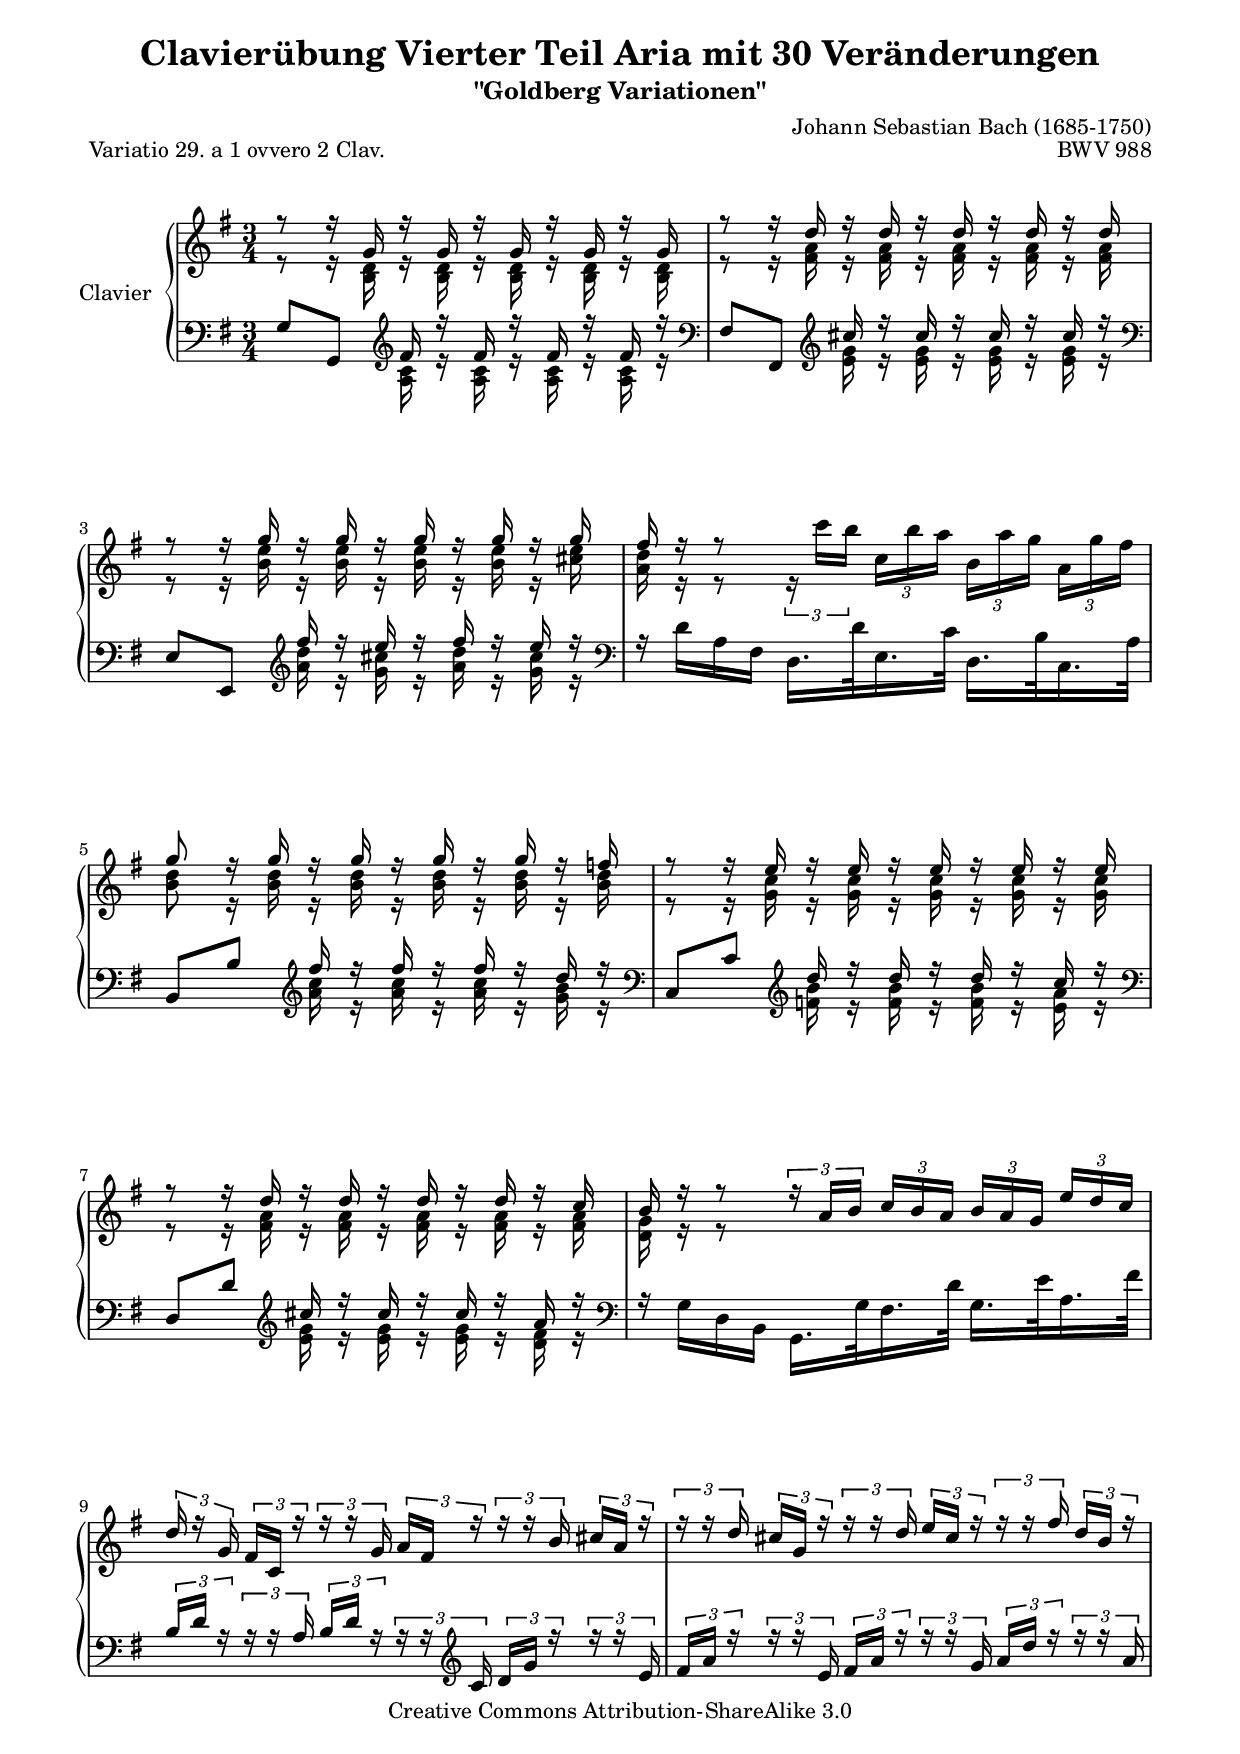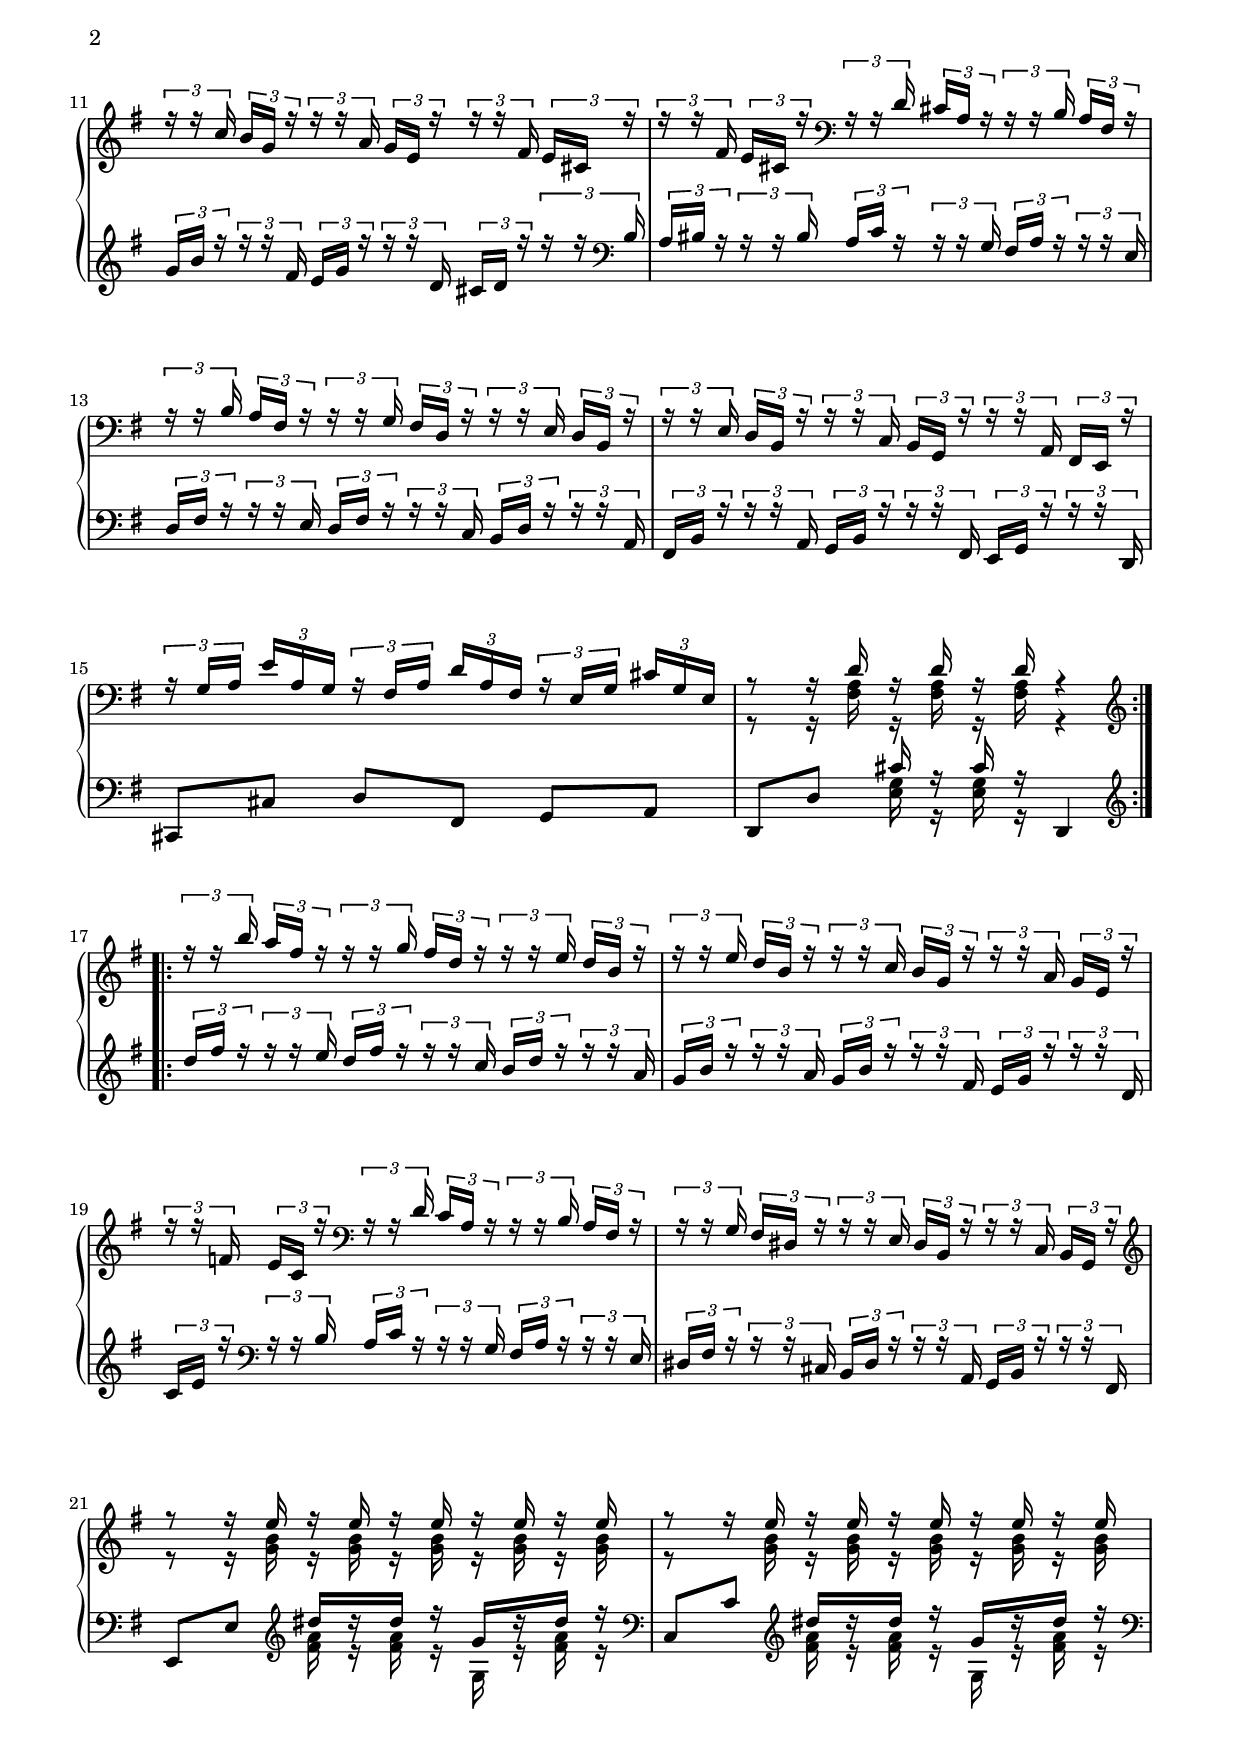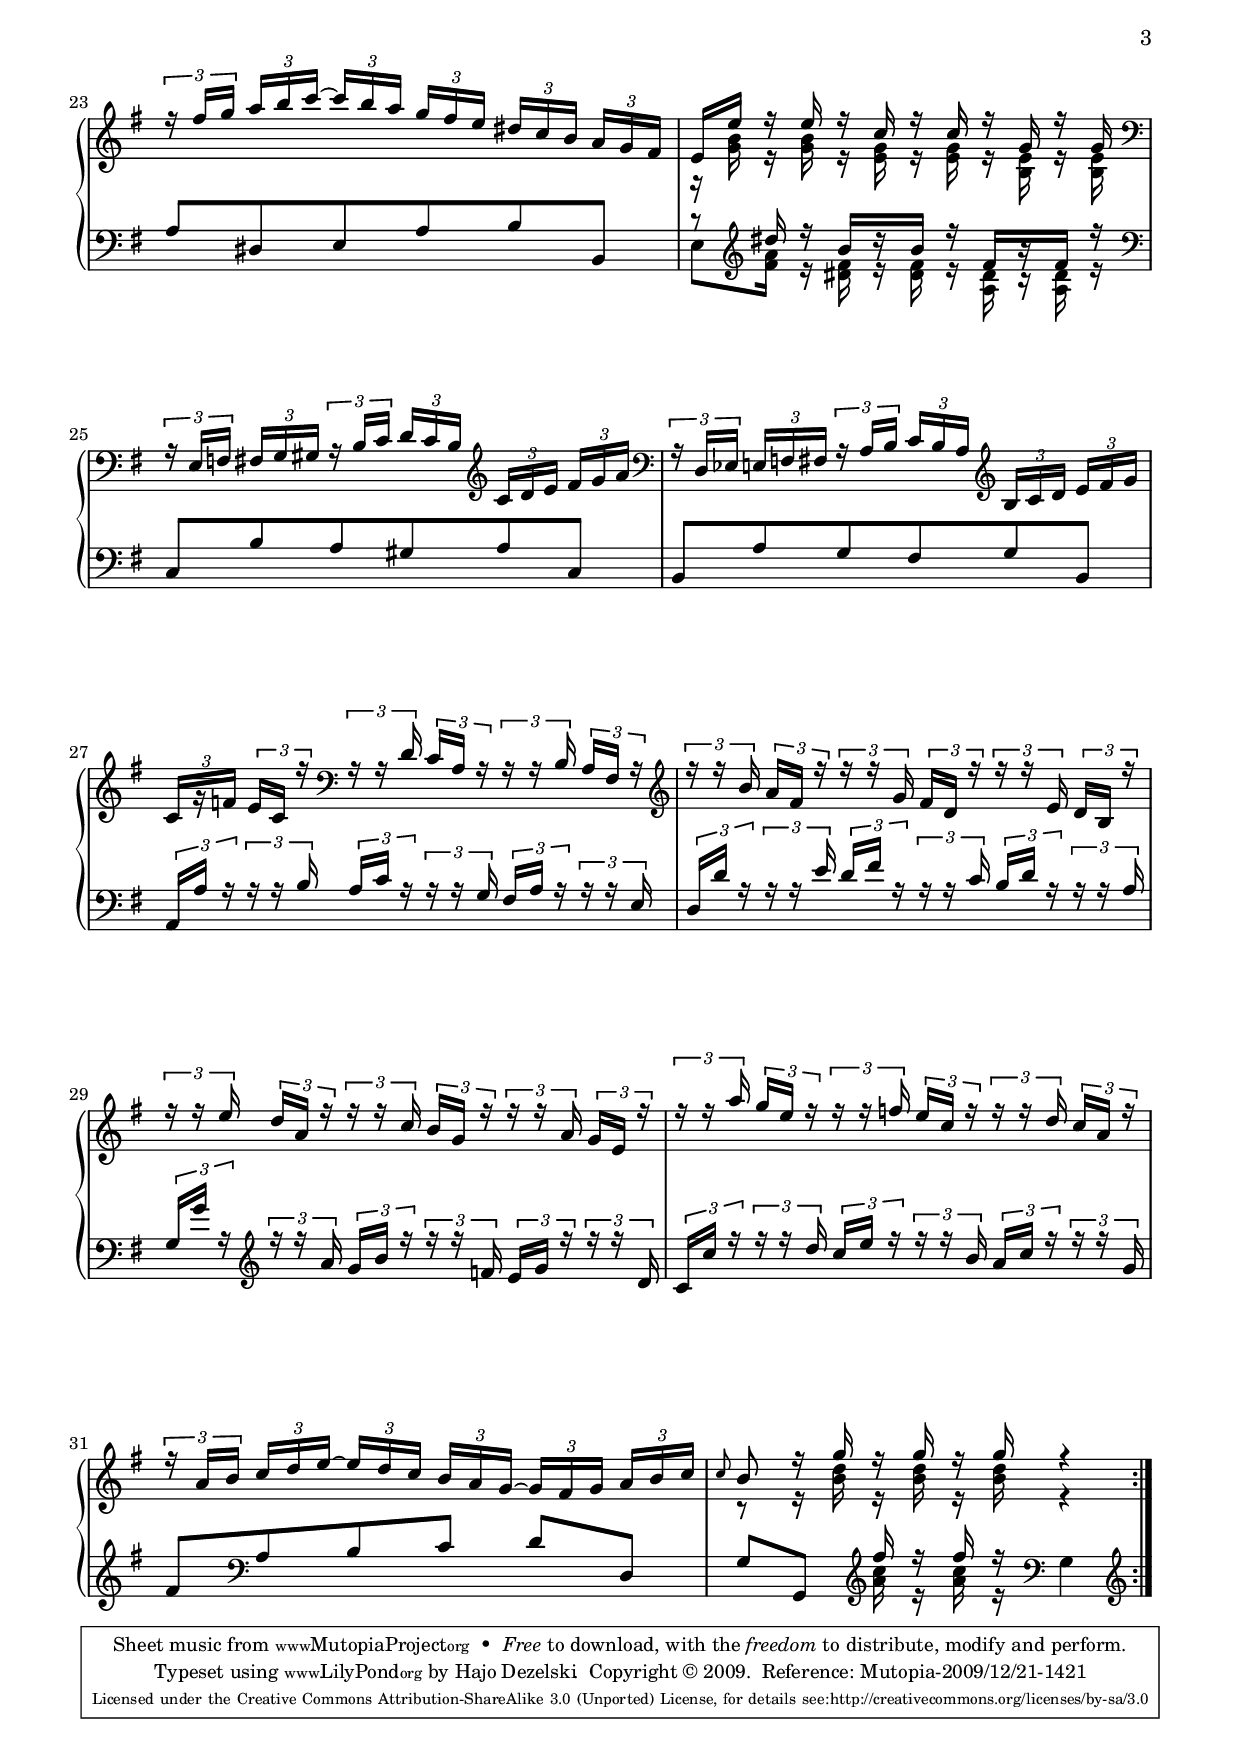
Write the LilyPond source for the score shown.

\version "2.13.9"

\paper {
 page-top-space = #0.0
 %indent = 0.0
 line-width = 18.0\cm
 ragged-bottom = ##f
 ragged-last-bottom = ##f
}

% #(set-default-paper-size "a4")

#(set-global-staff-size 19)

\header {
 title = "Clavierübung Vierter Teil Aria mit 30 Veränderungen"
 subtitle = "\"Goldberg Variationen\""
 piece = "Variatio 29. a 1 ovvero 2 Clav."
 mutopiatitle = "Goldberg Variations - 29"
 composer = "Johann Sebastian Bach (1685-1750)"
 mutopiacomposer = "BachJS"
 opus = "BWV 988"
 date = "1741"
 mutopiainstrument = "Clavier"
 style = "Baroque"
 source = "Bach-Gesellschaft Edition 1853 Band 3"
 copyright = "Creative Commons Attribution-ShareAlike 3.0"
 comment = "Notenverteilung wurde fuer die 2-Systeme optimiert"
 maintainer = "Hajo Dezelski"
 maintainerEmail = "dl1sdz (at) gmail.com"
	
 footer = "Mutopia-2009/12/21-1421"
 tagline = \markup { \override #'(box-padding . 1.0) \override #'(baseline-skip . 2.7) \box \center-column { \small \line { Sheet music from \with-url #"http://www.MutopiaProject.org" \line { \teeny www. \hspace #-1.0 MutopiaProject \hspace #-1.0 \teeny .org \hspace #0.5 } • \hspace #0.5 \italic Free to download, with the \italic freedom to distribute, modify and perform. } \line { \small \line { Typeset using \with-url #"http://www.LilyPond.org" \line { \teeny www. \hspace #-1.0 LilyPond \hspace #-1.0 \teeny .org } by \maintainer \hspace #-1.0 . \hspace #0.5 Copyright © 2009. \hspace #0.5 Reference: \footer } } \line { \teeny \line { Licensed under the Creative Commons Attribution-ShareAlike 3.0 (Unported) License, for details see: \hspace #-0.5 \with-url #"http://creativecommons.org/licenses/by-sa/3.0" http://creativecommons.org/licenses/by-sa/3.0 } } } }
}


sopranoOne = \relative a'' {
	\repeat volta 2 { %begin repeated section
		\stemUp
 		r8 r16 g,16 r16 g16 r16 g16 r16 g16 r16 g16 | % 1
		r8 r16 d'16 r16 d16 r16 d16 r16 d16 r16 d16 | % 2
		r8 r16 g16 r16 g16 r16 g16 r16 g16 r16 g16 | % 3
		fis16 r16 r8 s2 | % 4
		g8 r16 g16 r16 g16 r16 g16 r16 g16 r16 f16 | % 5
		r8 r16 e16 r16 e16 r16 e16 r16 e16 r16 e16 | % 6
		r8 r16 d16 r16 d16 r16 d16 r16 d16 r16 c16 | % 7
		b16 r16 r8 
		\times 2/3 { r16 a16 [ b ] }
		\times 2/3 { c16 [ b a ] }
		\times 2/3 { b16 [ a g ] }
		\times 2/3 { e'16 [ d c ] } | % 8
		\times 2/3 { d16 r16 g,16 }
		\times 2/3 { fis16 [ c16 ] r16 }
		\times 2/3 { r16 r16 g'16 }
		\times 2/3 { a16 [ fis16 ] r16 }
		\times 2/3 { r16 r16 b16 }
		\times 2/3 { cis16  [a16 ] r16 } | % 9
		\times 2/3 { r16 r16 d16 }
		\times 2/3 { cis16 [ g16 ] r16 }
		\times 2/3 { r16 r16 d'16 }
		\times 2/3 { e16 [ cis16 ] r16 }
		\times 2/3 { r16 r16 fis16 }
		\times 2/3 { d16 [ b16 ] r16 } | % 10
		\times 2/3 { r16 r16 c16 }
		\times 2/3 { b16 [ g16 ] r16 }
		\times 2/3 { r16 r16 a16 }
		\times 2/3 { g16 [ e16 ] r16 }
		\times 2/3 { r16 r16 fis16 }
		\times 2/3 { e16 [ cis16 ] r16 } | % 11
		\times 2/3 { r16 r16 fis16 }
		\times 2/3 { e16 [ cis16 ] r16 }
		\clef "bass" 
		\times 2/3 { r16 r16 d16 }
		\times 2/3 { cis16 [ a16 ] r16 }
		\times 2/3 { r16 r16 b16 }
		\times 2/3 { a16 [ fis16 ] r16 } | % 12
		\times 2/3 { r16 r16 b16 }
		\times 2/3 { a16 [ fis16 ] r16 }
		\times 2/3 { r16 r16 g16 }
		\times 2/3 { fis16 [ d16 ] r16 }
		\times 2/3 { r16 r16 e16 }
		\times 2/3 { d16 [ b16 ] r16 } | % 13
		\times 2/3 { r16 r16 e16 }
		\times 2/3 { d16 [ b16 ] r16 }
		\times 2/3 { r16 r16 c16 }
		\times 2/3 { b16 [ g16 ] r16 }
		\times 2/3 { r16 r16 a16 }
		\times 2/3 { fis16 [ e16 ] r16 } | % 14
		\times 2/3 { r16 g'16 [ a16 ] }
		\times 2/3 { e'16 [ a,16 g16 ] }
		\times 2/3 { r16 fis16 [ a16 ] }
		\times 2/3 { d16 [ a16 fis16 ] }
		\times 2/3 { r16 e16 [ g16 ] }
		\times 2/3 { cis16 [ g16 e16 ] } | % 15
		r8 r16 d'16 r16 d16 r16 d16 r4 | % 16
		\clef "treble" 
	} %end of repeated section
 
  	\repeat volta 2 { %begin repeated section
		\times 2/3 { r16 r16 b''16  }
		\times 2/3 { a16 [ fis16 ] r16 }
		\times 2/3 { r16 r16 g16  }
		\times 2/3 { fis16 [ d16 ] r16 }
		\times 2/3 { r16 r16 e16  }
		\times 2/3 { d16 [ b16 ] r16 } | % 17
		\times 2/3 { r16 r16 e16 }
		\times 2/3 { d16 [ b16 ] r16 }
		\times 2/3 { r16 r16 c16 }
		\times 2/3 { b16 [ g16 ] r16 }
		\times 2/3 { r16 r16 a16 }
		\times 2/3 { g16 [ e16 ] r16 } | % 18
		\times 2/3 { r16 r16 f16 }
		\times 2/3 { e16 [ c16 ] r16 }
		\clef "bass" \times 2/3 { r16 r16 d16 }
		\times 2/3 { c16 [ a16 ] r16 }
		\times 2/3 { r16 r16 b16  }
		\times 2/3 { a16 [ fis16 ] r16 } | % 19
		\times 2/3 { r16 r16 g16 }
		\times 2/3 { fis16 [ dis16 ] r16 }
		\times 2/3 { r16 r16 e16  }
		\times 2/3 { dis16 [ b16 ] r16 }
		\times 2/3 { r16 r16 c16 }
		\times 2/3 { b16 [ g16 ] r16 } \clef "treble" | % 20
		r8 r16 e'''16 r16 e16 r16 e16 r16 e16 r16 e16 | % 21
		r8 r16 e16 r16 e16 r16 e16 r16 e16 r16 e16 | % 22
		\times 2/3 { r16 fis16 [ g16 ] }
		\times 2/3 { a16 [b16 c16 ~ ] }
		\times 2/3 { c16 [ b16 a16] }
		\times 2/3 { g16 [ fis16 e16 ] }
		\times 2/3 { dis16 [ c16 b16 ] }
		\times 2/3 { a16 [g16 fis16 ] } | % 23
		e16 [ e'16 ] r16 e16 r16 c16 r16 c16 r16 g16 r16 g16 \clef "bass" | % 24
		\times 2/3 { r16 e,16 [ f16 ] }
		\times 2/3 { fis16 [ g16 gis16 ] }
		\times 2/3 { r16 b16 [ c16 ] }
		\times 2/3 { d16 c16 b16 ] } \clef "treble"
		\times 2/3 { c16 [ d16 e16 ]  }
		\times 2/3 { fis16[  g16 a16 ] } \clef "bass" | % 25		
		\times 2/3 { r16 d,,16 [ es16 ] }
		\times 2/3 { e16 [ f16 fis16 ] }
		\times 2/3 { r16 a16 [ b16 ] }
		\times 2/3 { c16 [ b16 a16 ] }
		\clef "treble" 
		\times 2/3 { b16 [ c16 d16 ] }
		\times 2/3 { e16 [ fis16 g16 ] } | % 26
		\times 2/3 { c,16 [ r16 f16 ] }
		\times 2/3 { e16 [c16 ] r16 }
		\clef "bass" \times 2/3 { r16 r16 d16  }
		\times 2/3 { c16 [ a16 ] r16 }
		\times 2/3 { r16 r16 b16 }
		\times 2/3 { a16 [ fis16 ] r16 } \clef "treble" | % 27
		\times 2/3 { r16 r16 b'16 }
		\times 2/3 { a16 [ fis16 ] r16 }
		\times 2/3 { r16 r16 g16 }
		\times 2/3 { fis16 [ d16 ] r16 }
		\times 2/3 { r16 r16 e16 }
		\times 2/3 { d16 [ b16 ] r16 } | % 28
		\times 2/3 { r16 r16 e'16 }
		\times 2/3 { d16 [ a16 ] r16 }
		\times 2/3 { r16 r16 c16 }
		\times 2/3 { b16 [ g16 ] r16 }
		\times 2/3 { r16 r16 a16 }
		\times 2/3 { g16 [ e16 ] r16 } | % 29
		\times 2/3 { r16 r16 a'16 }
		\times 2/3 { g16 [ e16 ] r16 }
		\times 2/3 { r16 r16 f16 }
		\times 2/3 { e16 [ c16 ] r16 }
		\times 2/3 { r16 r16 d16 }
		\times 2/3 { c16 [ a16 ] r16 } | % 30
		\times 2/3 { r16 a16 [ b16 ] }
		\times 2/3 { c16 [ d16 e16 ~] }
		\times 2/3 { e16 [ d16 c16 ] }
		\times 2/3 { b16 [ a16 g16 ~] }
		\times 2/3 { g16 [ fis16 g16 ] }
		\times 2/3 { a16 [ b16 c16 ] }| % 31
		\grace c8 b r16 g'16 r16 g16 r16 g16 r4 

 } %end repeated section
}

sopranoTwo = \relative c'' {
	\repeat volta 2 { %begin repeated section
		\stemDown
		r8 r16 <b, d>16 r16 <b d>16 r16 <b d>16 r16 <b d>16 r16 <b d>16 | % 1
		r8 r16 <fis' a>16 r16 <fis a>16 r16 <fis a>16 r16 <fis a>16 r16 <fis a>16 | % 2 
		r8 r16 <b e>16 r16 <b e>16 r16 <b e>16 r16 <b e>16 r16 <cis e>16 | % 3
		<a d>16 r16 r8 
		\times 2/3 { r16 c'16 [ b ] }
		\times 2/3 { c, [ b' a ]} 
		\times 2/3 { b, [ a' g] }
		\times 2/3 { a, [ g' fis ] } | % 4
		<b, d>8 r16 <b d>16 r16 <b d>16 r16 <b d>16 r16 <b d>16 r16 <b d>16 | % 5
		r8 r16 <g c>16 r16 <g c>16 r16 <g c>16 r16 <g c>16 r16 <g c>16 | % 6
		r8 r16 <fis a>16 r16 <fis a>16 r16 <fis a>16 r16 <fis a>16 r16 <fis a>16 | % 7
		<d g>16 r16 r8 s2 | % 8 
		s1*3/4 | % 9
		s1*3/4 | % 10
		s1*3/4 | % 11
		s1*3/4 \clef "bass" | % 12 fehler
		s1*3/4 | % 13
		s1*3/4 | % 14
		s1*3/4 | % 15
		r8 r16 <fis, a>16 r16 <fis a>16 r16 <fis a>16 r4 \clef "treble" | % 16

 } %end of repeated section
 \repeat volta 2 { %begin repeated section
	 	s1*3/4 | % 17
		s1*3/4 | % 18
		s1*3/4 | % 19
		s1*3/4 \clef "treble"  | % 20
		r8 r16 <g' b>16 r16 <g b>16 r16 <g b>16 r16 <g b>16 r16 <g b>16 | % 21
		r8 s16 <g b>16 r16 <g b>16 r16 <g b>16 r16 <g b>16 r16 <g b>16 | % 22
		s1*3/4 | % 23
		r16 <g b>16 r16 <g b>16 r16 <e g>16 r16 <e g>16 r16 <b e>16 r16 <b e>16 | % 24 
	 	s1*3/4 | % 25
		s1*3/4 | % 26
		s1*3/4 \clef "treble" | % 27
		s1*3/4 | % 28
		s1*3/4 | % 29
		s1*3/4 | % 30
	 	s1*3/4 | % 31		
		r8 r16 <b' d>16 r16 <b d>16 r16 <b d>16 r4 | % 32

 
 } %end repeated section
}

soprano = << \sopranoOne \\ \sopranoTwo>>

%%
%% Bass Clef
%% 

bassOne = \relative g {
	\repeat volta 2 { %begin repeated section
		\stemUp
		g8 [ g,8 ] \clef "treble" fis''16 r16 fis16 r16 fis16 r16 fis16 r16 \clef "bass" | % 1
		fis,8 [ fis,8 ] \clef "treble" cis'''16 r16 cis16 r16 cis16 r16 cis16 r16 \clef "bass" | % 2
		e,,8 [ e,8 ] \clef "treble" fis'''16 r16 e16 r16 fis16 r16 e16 r16 \clef "bass" | % 3
		\stemDown 
		r16 d,16 [ a16 fis16 ] d16. [ d'32 e,16. c'32 ] d,16. [ b'32 c,16. a'32 ] 
		\stemUp | % 4
		b,8 [b'8] \clef "treble" fis''16  r16 fis16  r16 fis16 r16 d16 r16 \clef "bass" | % 5
		c,,8 [c'8] \clef "treble" d'16 r16 d16 r16 d16 r16 c16 r16 \clef "bass" | % 6
		d,,8 [ d'8 ] \clef "treble" cis'16 r16 cis16 r16 cis16 r16 a16 r16 \clef "bass" | % 7
		\stemDown 
		r16 g,16 [ d16 b16 ] g16. [ g'32 fis16. d'32 ] g,16. [ e'32 a,16. fis'32 ] 
		\stemUp | % 8
		\times 2/3 { b,16 [ d16 ] r16 }
		\times 2/3 { r16 r16 a16 }
		\times 2/3 { b16 [ d16 ] r16 }
		\times 2/3 {r16 r16  \clef "treble" c16 }
		\times 2/3 { d16 [ g16 ] r16 }
		\times 2/3 { r16 r16 e16 } | % 9
		\times 2/3 { fis16 [ a ] r16 }
		\times 2/3 { r16 r16 e16 }
		\times 2/3 { fis16 [ a16 ] r16 }
		\times 2/3 { r16 r16 g16 }
		\times 2/3 { a16 [ d16 ] r16 }
		\times 2/3 { r16 r16 a16 } | % 10
		\times 2/3 { g16 [ b16 ] r16 }
		\times 2/3 { r16 r16 fis16 }
		\times 2/3 { e16 [ g16 ] r16 }
		\times 2/3 { r16 r16 d16 }
		\times 2/3 { cis16 [ d16 ] r16 }
		\times 2/3 { r16 r16 \clef "bass" b16 } | % 11
		\times 2/3 { a16 [ bis16 ] r16 }
		\times 2/3 { r16 r16 bis16  }
		\times 2/3 { a16 [ c16 ] r16 }
		\times 2/3 { r16 r16 g16 }
		\times 2/3 { fis16 [ a16 ] r16 }
		\times 2/3 { r16 r16 e16 } | % 12
		\times 2/3 { d16 [ fis16 ] r16 }
		\times 2/3 { r16 r16 e16 }
		\times 2/3 { d16 [ fis16 ] r16 }
		\times 2/3 { r16 r16 c16 }
		\times 2/3 { b16 [ d16 ] r16 }
		\times 2/3 { r16 r16 a16 } | % 13
		\times 2/3 { fis16 [ b16 ] r16 }
		\times 2/3 { r16 r16 a16 }
		\times 2/3 { g16 [ b16 ] r16 }
		\times 2/3 { r16 r16 fis16 }
		\times 2/3 { e16 [ g16 ] r16 }
		\times 2/3 { r16 r16 d16 } | % 14
		cis8 [ cis'8 ] d8 [ fis,8 ] g8 [ a8 ] | % 15
		d,8 [ d'8 ] cis'16  r16 cis16 r16 d,,4 | % 16

 } %end of repeated section
 
 	\repeat volta 2 { %begin repeated section
		\clef "treble" 
		\times 2/3 { d'''16 [ fis16] r16 }
		\times 2/3 { r16 r16 e16  }
		\times 2/3 { d16 [ fis16]  r16 }
		\times 2/3 { r16 r16 c16  }
		\times 2/3 { b16 [ d16 ] r16 }
		\times 2/3 { r16 r16 a16  } | % 17
		\times 2/3 { g16 [ b16 ] r16 }
		\times 2/3 { r16 r16 a16 }
		\times 2/3 { g16 [ b16 ] r16 }
		\times 2/3 { r16 r16 fis16 }
		\times 2/3 { e16 [ g16 ] r16 }
		\times 2/3 { r16 r16 d16 } | % 18
		\times 2/3 { c16 [ e16 ] r16 }
		\clef "bass" 
		\times 2/3 { r16 r16 b16  }
		\times 2/3 { a16 [ c16 ] r16 }
		\times 2/3 { r16 r16 g16 }
		\times 2/3 { fis16 [ a16 ] r16 }
		\times 2/3 { r16 r16 e16 } | % 19
		\times 2/3 { dis16 [ fis16 ] r16 }
		\times 2/3 { r16 r16 cis16 }
		\times 2/3 { b16 [ dis16 ] r16 }
		\times 2/3 { r16 r16 a16 }
		\times 2/3 { g16 [ b16 ] r16 }
		\times 2/3 { r16 r16 fis16  } | % 20
		e8 [ e'8 ] \clef "treble" dis''16 [ r16 dis16 ] r16 g,16 [ r16 dis'16 ] r16 \clef "bass" | % 21
		c,,8 [ c'8 ] \clef "treble" dis'16 [ r16 dis16 ] r16 g,16 [ r16 dis'16 ] r16 \clef "bass" | % 22
		a,8 [ dis,8 e8 a8 b8 b,8 ] | % 23
		r8 \clef "treble" dis''16 r16 b16 [ r16 b16 ] r16 fis16 [ r16 fis16 ] r16 \clef "bass" | % 24
		c,8 [ b'8 a8 gis8 a8 c,8 ] | % 25
		b8 [ a'8 g8 fis8 g8 b,8 ] | % 26
		\times 2/3 { a16 [ a'16 ] r16 }
		\times 2/3 { r16 r16 b16  }
		\times 2/3 { a16 [ c16 ] r16 }
		\times 2/3 { r16 r16 g16 }
		\times 2/3 { fis16 [ a16 ] r16 }
		\times 2/3 { r16 r16 e16 } | % 27
		\times 2/3 { d16 [ d'16 ] r16 }
		\times 2/3 { r16 r16 e16  }
		\times 2/3 { d16 [ fis16 ] r16 }
		\times 2/3 { r16 r16 c16 }
		\times 2/3 { b16 [ d16 ] r16 }
		\times 2/3 { r16 r16 a16 } | % 28
		\times 2/3 { g16 [ g'16 ] r16 } \clef "treble"
		\times 2/3 { r16 r16 a16 }
		\times 2/3 { g16 [ b16 ] r16 }
		\times 2/3 { r16 r16 f16 }
		\times 2/3 { e16 [ g16 ] r16 }
		\times 2/3 { r16 r16 d16 } | % 29
		\times 2/3 { c16 [ c'16 ] r16 }
		\times 2/3 { r16 r16 d16 }
		\times 2/3 { c16 [ e16 ] r16 }
		\times 2/3 { r16 r16 b16 }
		\times 2/3 { a16 [ c16 ] r16 }
		\times 2/3 { r16 r16 g16  } | % 30
		fis8 [ \clef "bass" a,8 b8 c8 ] d8 [ d,8 ] | % 31
		g8 [ g,8 ] \clef "treble" fis'''16 r16 fis16 r16 \clef "bass" s4 \clef "treble" | % 32
 } %end repeated section
}

bassTwo = \relative a {
	\repeat volta 2 { %begin repeated section
		\stemDown	 
		s4 \clef "treble" 
		<a c>16 r16 <a c>16  r16 <a c>16  r16 <a c>16 r16 
		\clef "bass" | % 1 
		s4 \clef "treble" 
		<e' g>16 r16 <e g>16  r16 <e g>16  r16 <e g>16 r16 
		\clef "bass" | % 2
		s4 \clef "treble" 
		<a d>16 r16 <g cis>16  r16 <a d>16  r16 <g cis>16 r16 
		\clef "bass" | % 3 
		s1*3/4 | % 4
		s4 \clef "treble" 
		<a c>16 r16 <a c>16  r16 <a c>16  r16 <g b>16 r16 
		\clef "bass" | % 5 
		s4 \clef "treble" 
		<f b>16 r16 <f b>16  r16 <f b>16  r16 <e a>16 r16 
		\clef "bass" | % 6 
		s4 \clef "treble" 
		<e g>16 r16 <e g>16  r16 <e g>16  r16 <d fis>16 r16 
		\clef "bass" | % 7
		s1*3/4 | % 8
		s1*3/4 | % 9
		s1*3/4 | % 10
		s1*3/4 | % 11
		s1*3/4 | % 12
		s1*3/4 | % 13
		s1*3/4 | % 14
		s1*3/4 | % 15
		s4 <e, g>16  r16 <e g>16  r16 s4 | % 16 
 } %end of repeated section
 
 	\repeat volta 2 { %begin repeated section
	 	s1*3/4 | % 17
		s1*3/4 | % 18
		s1*3/4 | % 19
		s1*3/4 | % 20
		s4 \clef "treble" 
		<fis' a>16 r16 <fis a>16 r16 g,16 r16 <fis' a>16 r16 \clef "bass" | % 21
		s4 \clef "treble" 
		<fis a>16 r16 <fis a>16 r16 g,16 r16 <fis' a>16 r16 \clef "bass" | % 22
		s1*3/4 | % 23
		e,8 \clef "treble" 
		<fis' a>16 r16 <dis fis>16 r16 <dis fis>16 r16 <a dis>16 r16 <a dis>16 r16 \clef "bass" | % 24
	 	s1*3/4 | % 25
		s1*3/4 | % 26
		s1*3/4 | % 27
		s1*3/4 | % 28
		s1*3/4 | % 29
		s1*3/4 | % 30
	 	s1*3/4 | % 31		
		s4  \clef "treble"
		<a' c>16 r16 <a c>16 r16 
		\clef "bass"  g,4 
		\clef "treble" | % 32
 }
}

bass = << \bassOne \\ \bassTwo>>

%% Merge score - Piano staff

\score {
 \context PianoStaff <<
 \set PianoStaff.instrumentName = "Clavier "
 \set PianoStaff.midiInstrument = "harpsichord"
 \new Staff = "upper" { \clef treble \key g \major \time 3/4 \soprano }
 \new Staff = "lower" { \clef bass \key g \major \time 3/4 \bass }
 >>
 \layout{ }
 \midi { }

}
